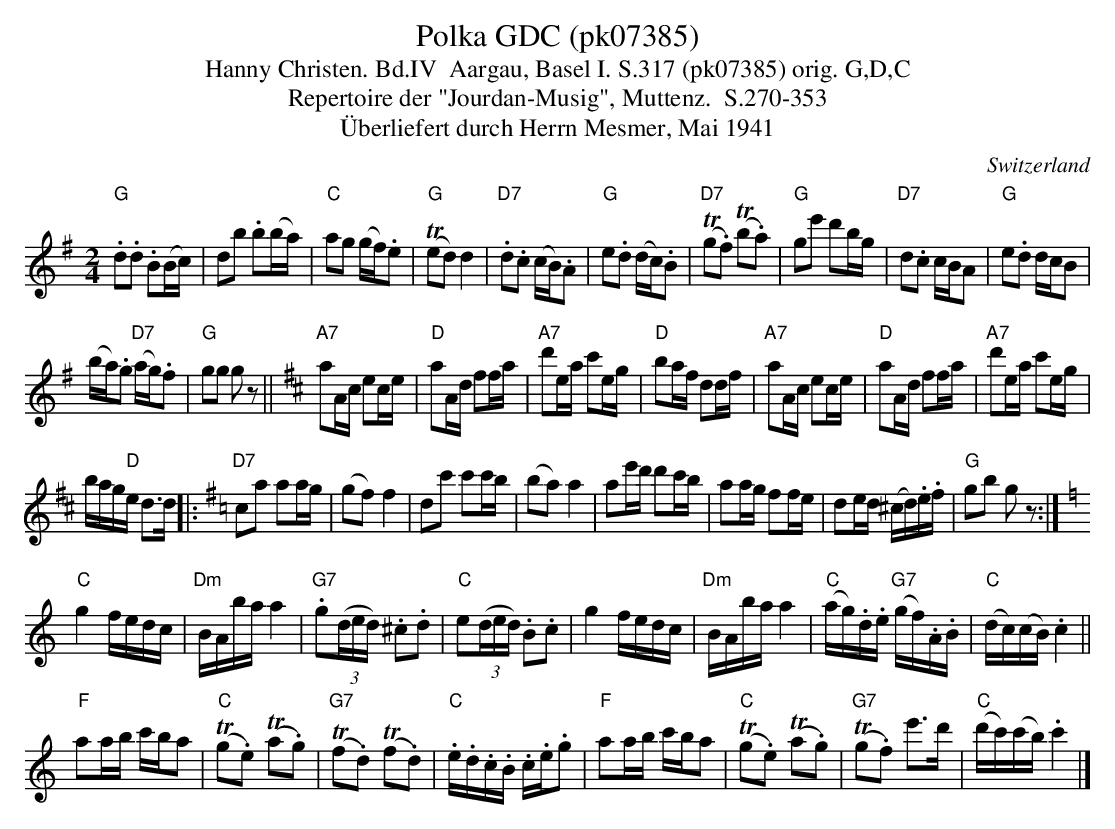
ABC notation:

X:1
T:Polka GDC (pk07385)
T:Hanny Christen. Bd.IV  Aargau, Basel I. S.317 (pk07385) orig. G,D,C
T: Repertoire der "Jourdan-Musig", Muttenz.  S.270-353
T:Überliefert durch Herrn Mesmer, Mai 1941
M:2/4
L:1/16
O:Switzerland
K:G major
"G".d2.d2 .B2(Bc) | d2b2 .b2(ba) | "C"a2g2 (gf).e2 | "G"(Te2d2)d4 | "D7".d2.c2 (cB).A2 |  "G"e2.d2 (dc).B2 | "D7"(Tg2.f2) (Tb2.a2) | "G"g2e'2 d'2bg | "D7"d2.c2 cBA2 | "G"e2.d2 dcB2 |
(ba).g2 ("D7"ag).f2 | "G"g2g2 g2z2 || [K:D] "A7"a2Ac e2ce | "D"a2Ad f2fa | "A7"d'2ea c'2eg | "D"b2af d2df |  "A7"a2Ac e2ce | "D"a2Ad f2fa | "A7"d'2ea c'2eg |
bag"D"e d3d |: [K:G]  "D7"c2a2 a2ag | (g2f2)f4 | d2c'2 c'2c'b | (b2a2)a4 | a2e'd'  d'2c'b | a2ag f2fe | d2ed (^cd).e.f | "G"g2b2 g2z2 :| [K:C]
"C"g4 fedc | "Dm"BAbaa4 | "G7".g2((3ded) .^c2.d2  | "C"e2((3ded) .B2.c2 | g4 fedc | "Dm"BAbaa4 | "C"(ag).d.e ("G7"gf).A.B | ("C"dc)(cB).c4 ||
"F"a2ab c'ba2 |  "C"(Tg2.e2) (Ta2.g2) | "G7"(Tf2.d2) (Tf2.d2) | "C".e.d.c.B .c.e.g2 | "F"a2ab c'ba2 |  "C"(Tg2.e2) (Ta2.g2)  | "G7"(Tg2.f2) e'3d' | "C"(d'c')(c'b) .c'4 |]
